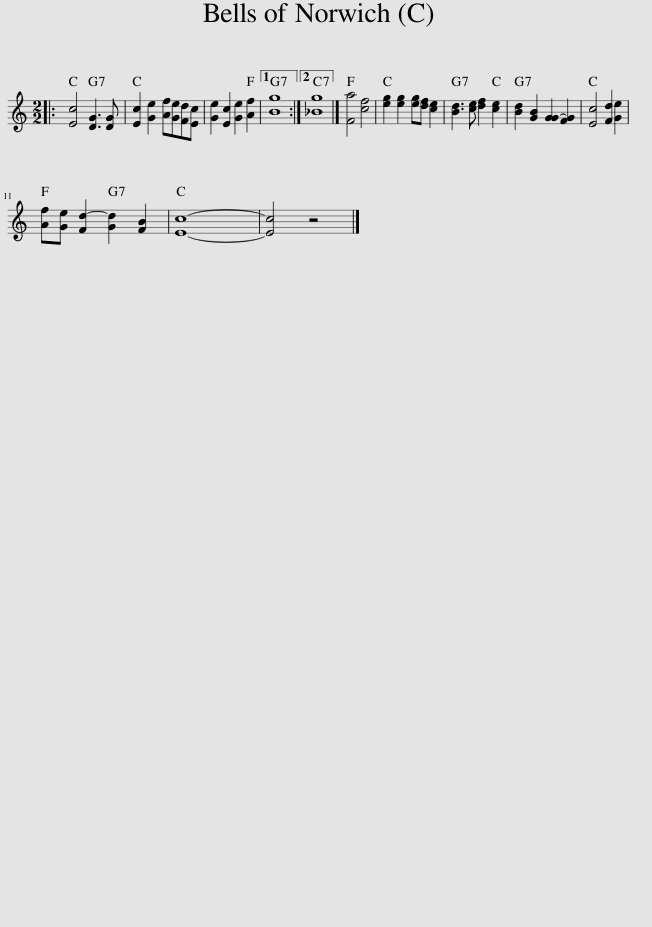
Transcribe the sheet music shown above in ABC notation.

X:1
L:1/8
M:2/2
I:linebreak $
K:C
V:1 treble
V:1
|: [Ec]4 [DG]3 [DG] | [Ec]2 [Ge]2 [Af][Ge][Fd][Ec] | [Ge]2 [Ec]2 [Ge]2 [Af]2 |1 [Bg]8 :|2 [_Bg]8 |] %5
 [Fa]4 [cf]4 | [eg]2 [eg]2 [eg][df] [ce]2 | [Bd]3 [ce] [df]2 [ce]2 | [Bd]2 [GB]2 [GG-]2 [FG]2 | [Ec]4 [Fd]2 [Ge]2 |$ %10
 [Af][Ge] [Fd-]2 [Gd]2 [FB]2 | [Ec]8- | [Ec]4 z4 |] %13
